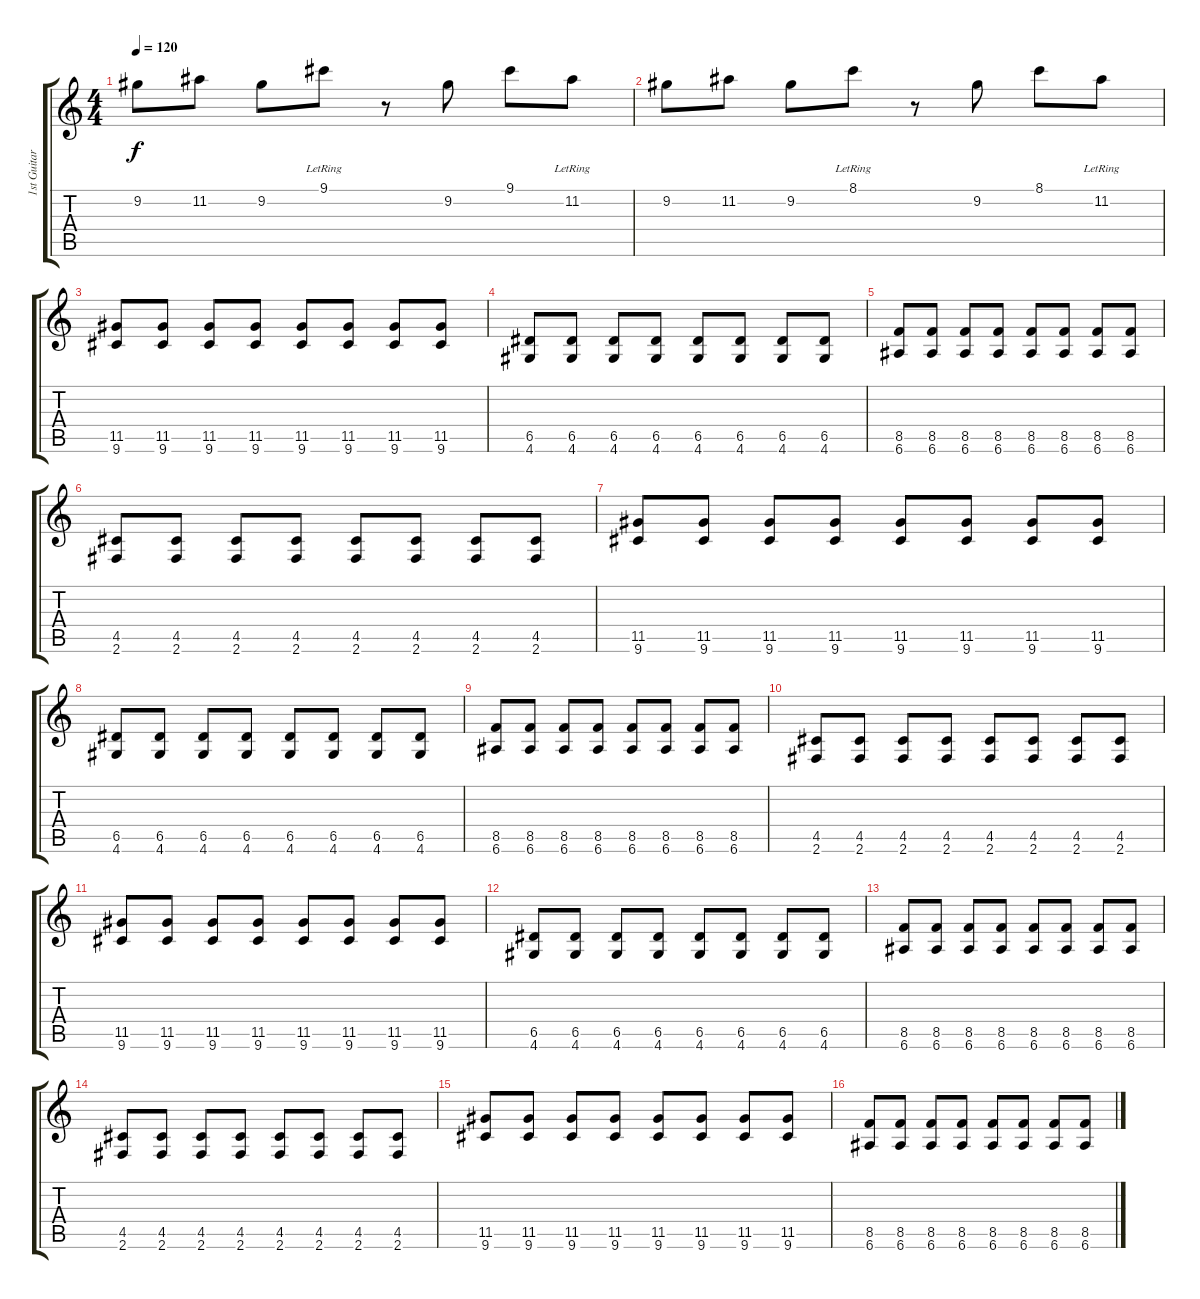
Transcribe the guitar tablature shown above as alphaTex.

\track ("1st Guitar" "1st Guitar") {instrument electricguitarclean}
\staff {score tabs}
\tuning (E4 B3 G3 D3 A2 E2) {hide}
\ts (4 4)
\tempo 120
\clef g2
\ks c
9.2.8{dy f} 11.2.8 9.2.8 9.1{lr}.8 r.8 9.2.8 9.1.8 11.2{lr}.8 |
9.2.8 11.2.8 9.2.8 8.1{lr}.8 r.8 9.2.8 8.1.8 11.2{lr}.8 |
(11.5 9.6).8 (11.5 9.6).8 (11.5 9.6).8 (11.5 9.6).8 (11.5 9.6).8 (11.5 9.6).8 (11.5 9.6).8 (11.5 9.6).8 |
(6.5 4.6).8 (6.5 4.6).8 (6.5 4.6).8 (6.5 4.6).8 (6.5 4.6).8 (6.5 4.6).8 (6.5 4.6).8 (6.5 4.6).8 |
(8.5 6.6).8 (8.5 6.6).8 (8.5 6.6).8 (8.5 6.6).8 (8.5 6.6).8 (8.5 6.6).8 (8.5 6.6).8 (8.5 6.6).8 |
(4.5 2.6).8 (4.5 2.6).8 (4.5 2.6).8 (4.5 2.6).8 (4.5 2.6).8 (4.5 2.6).8 (4.5 2.6).8 (4.5 2.6).8 |
(11.5 9.6).8 (11.5 9.6).8 (11.5 9.6).8 (11.5 9.6).8 (11.5 9.6).8 (11.5 9.6).8 (11.5 9.6).8 (11.5 9.6).8 |
(6.5 4.6).8 (6.5 4.6).8 (6.5 4.6).8 (6.5 4.6).8 (6.5 4.6).8 (6.5 4.6).8 (6.5 4.6).8 (6.5 4.6).8 |
(8.5 6.6).8 (8.5 6.6).8 (8.5 6.6).8 (8.5 6.6).8 (8.5 6.6).8 (8.5 6.6).8 (8.5 6.6).8 (8.5 6.6).8 |
(4.5 2.6).8 (4.5 2.6).8 (4.5 2.6).8 (4.5 2.6).8 (4.5 2.6).8 (4.5 2.6).8 (4.5 2.6).8 (4.5 2.6).8 |
(11.5 9.6).8 (11.5 9.6).8 (11.5 9.6).8 (11.5 9.6).8 (11.5 9.6).8 (11.5 9.6).8 (11.5 9.6).8 (11.5 9.6).8 |
(6.5 4.6).8 (6.5 4.6).8 (6.5 4.6).8 (6.5 4.6).8 (6.5 4.6).8 (6.5 4.6).8 (6.5 4.6).8 (6.5 4.6).8 |
(8.5 6.6).8 (8.5 6.6).8 (8.5 6.6).8 (8.5 6.6).8 (8.5 6.6).8 (8.5 6.6).8 (8.5 6.6).8 (8.5 6.6).8 |
(4.5 2.6).8 (4.5 2.6).8 (4.5 2.6).8 (4.5 2.6).8 (4.5 2.6).8 (4.5 2.6).8 (4.5 2.6).8 (4.5 2.6).8 |
(11.5 9.6).8 (11.5 9.6).8 (11.5 9.6).8 (11.5 9.6).8 (11.5 9.6).8 (11.5 9.6).8 (11.5 9.6).8 (11.5 9.6).8 |
(8.5 6.6).8 (8.5 6.6).8 (8.5 6.6).8 (8.5 6.6).8 (8.5 6.6).8 (8.5 6.6).8 (8.5 6.6).8 (8.5 6.6).8
